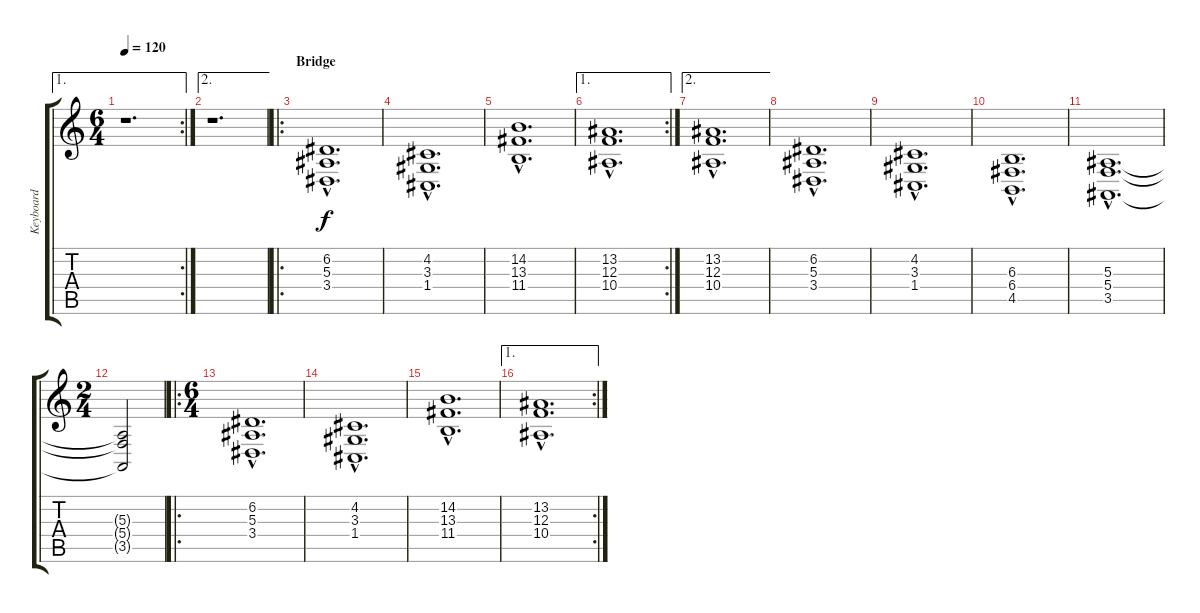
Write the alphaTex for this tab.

\track ("Keyboard" "Keyboard") {instrument choiraahs}
\staff {score tabs}
\tuning (D4 A3 F3 C3 G2 C2) {hide}
\ae 1
\rc 2
\ts (6 4)
\tempo 120
\clef g2
\ks c
r.1{d dy f} |
\ae 2
r.1{d} |
\ro
\section ("" "Bridge")
(6.2{hac} 5.3{hac} 3.4{hac}).1{d} |
(4.2{hac} 3.3{hac} 1.4{hac}).1{d} |
(14.2{hac} 13.3{hac} 11.4{hac}).1{d} |
\ae 1
\rc 2
(13.2{hac} 12.3{hac} 10.4{hac}).1{d} |
\ae 2
(13.2{hac} 12.3{hac} 10.4{hac}).1{d} |
(6.2{hac} 5.3{hac} 3.4{hac}).1{d} |
(4.2{hac} 3.3{hac} 1.4{hac}).1{d} |
(6.3{hac} 6.4{hac} 4.5{hac}).1{d} |
(5.3{hac} 5.4{hac} 3.5{hac}).1{d} |
\ts (2 4)
(5.3{t} 5.4{t} 3.5{t}).2 |
\ro
\ts (6 4)
(6.2{hac} 5.3{hac} 3.4{hac}).1{d} |
(4.2{hac} 3.3{hac} 1.4{hac}).1{d} |
(14.2{hac} 13.3{hac} 11.4{hac}).1{d} |
\ae 1
\rc 2
(13.2{hac} 12.3{hac} 10.4{hac}).1{d}
